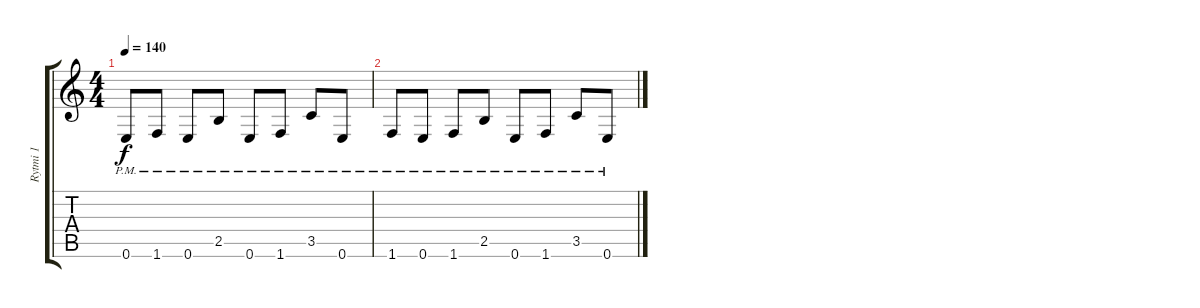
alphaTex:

\track ("Rytmi 1" "Rytmi 1") {instrument distortionguitar}
\staff {score tabs}
\tuning (E4 B3 G3 D3 A2 E2) {hide}
\ts (4 4)
\tempo 140
\clef g2
\ks c
0.6{pm}.8{dy f} 1.6{pm}.8 0.6{pm}.8 2.5{pm}.8 0.6{pm}.8 1.6{pm}.8 3.5{pm}.8 0.6{pm}.8 |
1.6{pm}.8 0.6{pm}.8 1.6{pm}.8 2.5{pm}.8 0.6{pm}.8 1.6{pm}.8 3.5{pm}.8 0.6{pm}.8
